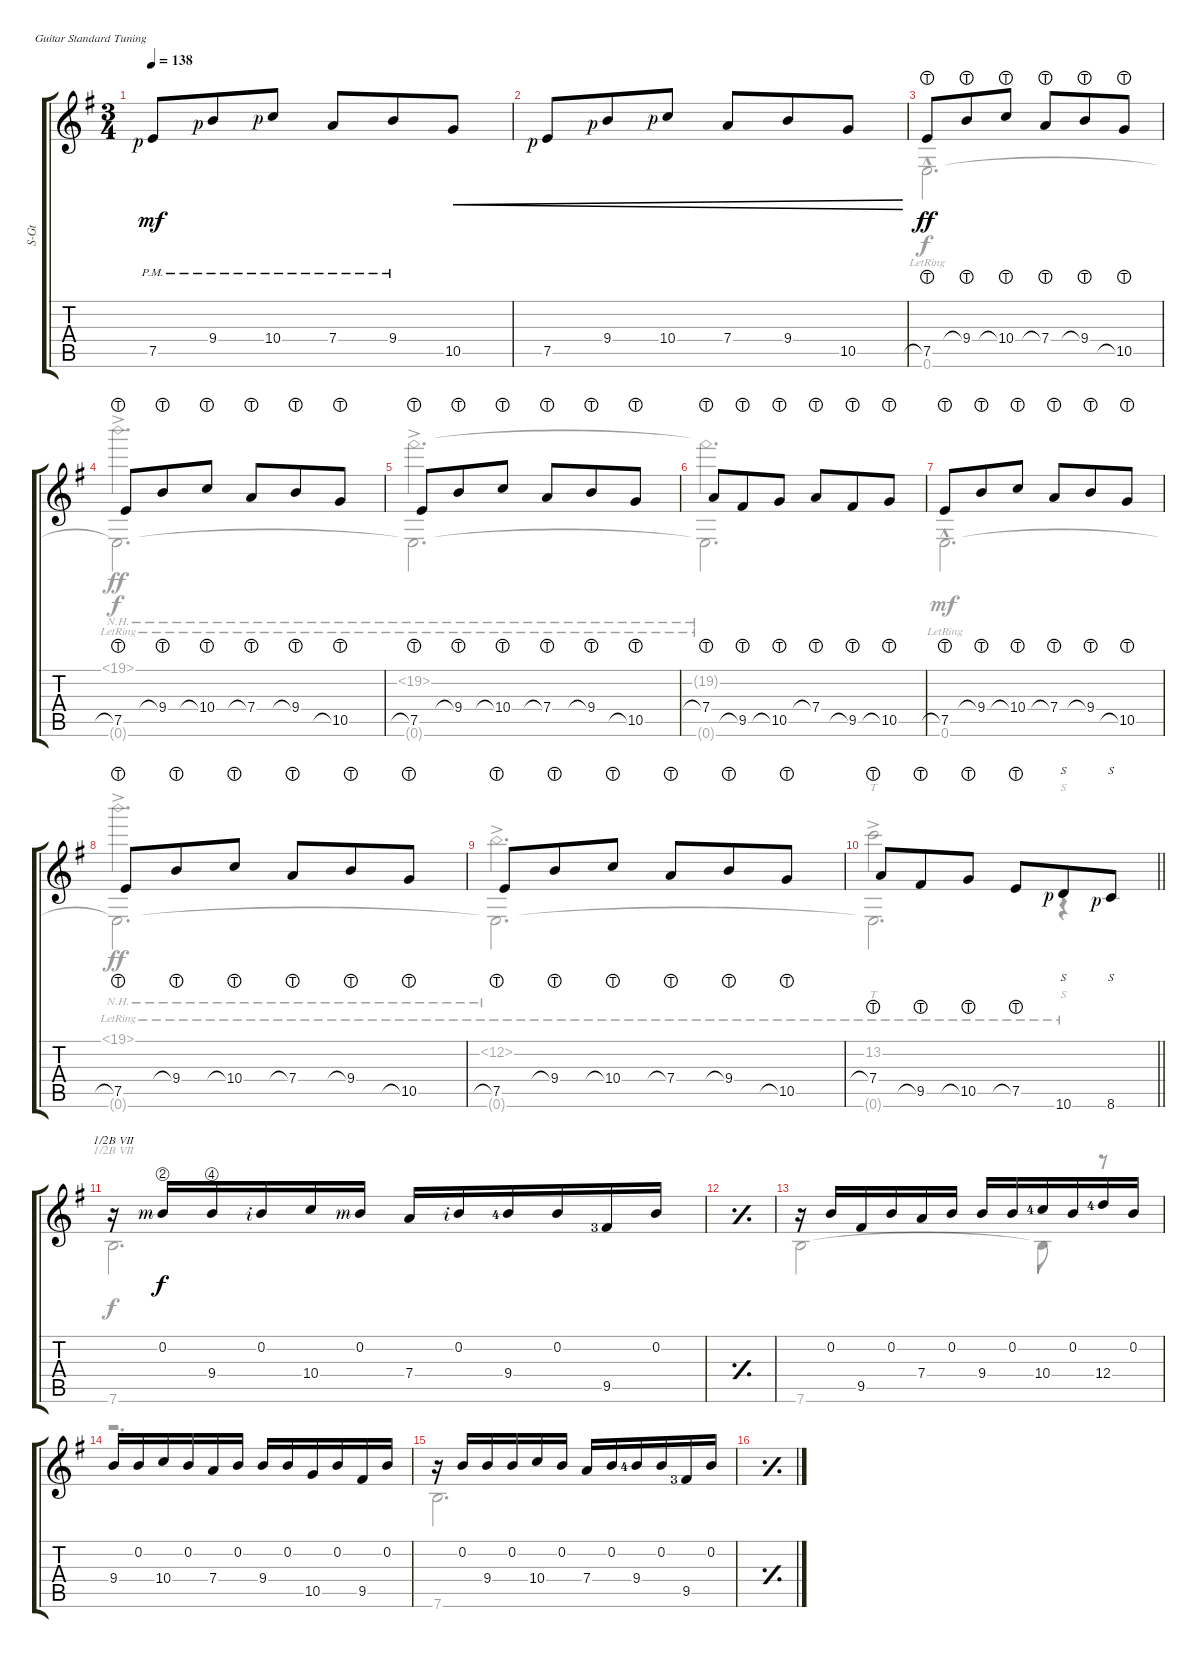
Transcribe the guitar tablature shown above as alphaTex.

\defaultSystemsLayout 4
\bracketExtendMode groupsimilarinstruments
\otherSystemsTrackNameOrientation horizontal
\track ("Steel Guitar" "S-Gt") {instrument acousticguitarsteel}
\staff {score tabs}
\tuning (E4 B3 G3 D3 A2 E2)
\voice
\ts (3 4)
\beaming (8 3 3)
\scale
0.243821
\tempo 138
\accidentals auto
\clef g2
\ottava regular
\simile none
\ks eminor
7.5{pm rf 1 acc forcenatural}.8{dy mf instrument acousticguitarsteel beam Up} 9.4{pm rf 1 acc forcenatural}.8{beam Up} 10.4{pm rf 1 acc forcenatural}.8{beam Up} 7.4{pm acc forcenatural}.8{beam Up} 9.4{pm acc forcenatural}.8{beam Up} 10.5{acc forcenatural}.8{cre beam Up} |
\scale
0.16663 7.5{rf 1 acc forcenatural}.8{cre beam Up} 9.4{rf 1 acc forcenatural}.8{cre beam Up} 10.4{rf 1 acc forcenatural}.8{cre beam Up} 7.4{acc forcenatural}.8{cre beam Up} 9.4{acc forcenatural}.8{cre beam Up} 10.5{acc forcenatural}.8{cre beam Up} |
\scale
0.18831 7.5{lht acc forcenatural}.8{dy ff beam Up} 9.4{lht acc forcenatural}.8{beam Up} 10.4{lht acc forcenatural}.8{beam Up} 7.4{lht acc forcenatural}.8{beam Up} 9.4{lht acc forcenatural}.8{beam Up} 10.5{lht acc forcenatural}.8{beam Up} |
\scale
0.21024 7.5{lht acc forcenatural}.8{beam Up} 9.4{lht acc forcenatural}.8{beam Up} 10.4{lht acc forcenatural}.8{beam Up} 7.4{lht acc forcenatural}.8{beam Up} 9.4{lht acc forcenatural}.8{beam Up} 10.5{lht acc forcenatural}.8{beam Up} |
\scale
0.191445 7.5{lht acc forcenatural}.8{beam Up} 9.4{lht acc forcenatural}.8{beam Up} 10.4{lht acc forcenatural}.8{beam Up} 7.4{lht acc forcenatural}.8{beam Up} 9.4{lht acc forcenatural}.8{beam Up} 10.5{lht acc forcenatural}.8{beam Up} |
7.4{lht acc forcenatural}.8{beam Up} 9.5{lht acc #}.8{beam Up} 10.5{lht acc forcenatural}.8{beam Up} 7.4{lht acc forcenatural}.8{beam Up} 9.5{lht acc #}.8{beam Up} 10.5{lht acc forcenatural}.8{beam Up} |
7.5{lht acc forcenatural}.8{beam Up} 9.4{lht acc forcenatural}.8{beam Up} 10.4{lht acc forcenatural}.8{beam Up} 7.4{lht acc forcenatural}.8{beam Up} 9.4{lht acc forcenatural}.8{beam Up} 10.5{lht acc forcenatural}.8{beam Up} |
7.5{lht acc forcenatural}.8{beam Up} 9.4{lht acc forcenatural}.8{beam Up} 10.4{lht acc forcenatural}.8{beam Up} 7.4{lht acc forcenatural}.8{beam Up} 9.4{lht acc forcenatural}.8{beam Up} 10.5{lht acc forcenatural}.8{beam Up} |
\scale
0.227273 7.5{lht acc forcenatural}.8{beam Up} 9.4{lht acc forcenatural}.8{beam Up} 10.4{lht acc forcenatural}.8{beam Up} 7.4{lht acc forcenatural}.8{beam Up} 9.4{lht acc forcenatural}.8{beam Up} 10.5{lht acc forcenatural}.8{beam Up} |
\scale
0.213726
\scale
0.910696
\barLineRight lightlight
7.4{lht acc forcenatural}.8{beam Up} 9.5{lht acc #}.8{beam Up} 10.5{lht acc forcenatural}.8{beam Up} 7.5{lht acc forcenatural}.8{beam Up} 10.6{rf 1 acc forcenatural}.8{s beam Up} 8.6{rf 1 acc forcenatural}.8{s beam Up} |
\scale
0.280871
\scale
1.70889 r.16{barre (7 half) beam Up} 0.2{string rf 3 acc forcenatural}.16{dy f beam Up} 9.4{string acc forcenatural}.16{beam Up} 0.2{rf 2 acc forcenatural}.16{beam Up} 10.4{acc forcenatural}.16{beam Up} 0.2{rf 3 acc forcenatural}.16{beam Up} 7.4{acc forcenatural}.16{beam Up} 0.2{rf 2 acc forcenatural}.16{beam Up} 9.4{lf 5 acc forcenatural}.16{beam Up} 0.2{acc forcenatural}.16{beam Up} 9.5{lf 4 acc #}.16{beam Up} 0.2{acc forcenatural}.16{beam Up} |
\scale
0.0705329
\simile simple
\scale
0.380415 |
\scale
0.292578
\simile none
r.16{beam Up} 0.2{acc forcenatural}.16{beam Up} 9.5{acc #}.16{beam Up} 0.2{acc forcenatural}.16{beam Up} 7.4{acc forcenatural}.16{beam Up} 0.2{acc forcenatural}.16{beam Up} 9.4{acc forcenatural}.16{beam Up} 0.2{acc forcenatural}.16{beam Up} 10.4{lf 5 acc forcenatural}.16{beam Up} 0.2{acc forcenatural}.16{beam Up} 12.4{lf 5 acc forcenatural}.16{beam Up} 0.2{acc forcenatural}.16{beam Up} |
\scale
0.254567 9.4{acc forcenatural}.16{beam Up} 0.2{acc forcenatural}.16{beam Up} 10.4{acc forcenatural}.16{beam Up} 0.2{acc forcenatural}.16{beam Up} 7.4{acc forcenatural}.16{beam Up} 0.2{acc forcenatural}.16{beam Up} 9.4{acc forcenatural}.16{beam Up} 0.2{acc forcenatural}.16{beam Up} 10.5{acc forcenatural}.16{beam Up} 0.2{acc forcenatural}.16{beam Up} 9.5{acc #}.16{beam Up} 0.2{acc forcenatural}.16{beam Up} |
\scale
0.275307 r.16{beam Up} 0.2{acc forcenatural}.16{beam Up} 9.4{acc forcenatural}.16{beam Up} 0.2{acc forcenatural}.16{beam Up} 10.4{acc forcenatural}.16{beam Up} 0.2{acc forcenatural}.16{beam Up} 7.4{acc forcenatural}.16{beam Up} 0.2{acc forcenatural}.16{beam Up} 9.4{lf 5 acc forcenatural}.16{beam Up} 0.2{acc forcenatural}.16{beam Up} 9.5{lf 4 acc #}.16{beam Up} 0.2{acc forcenatural}.16{beam Up} |
\scale
0.0542102
\simile simple
\scale
0.551478
\voice
\clef g2
\ottava regular
\simile none
\ks eminor
|
|
0.6{hac lr acc forcenatural}.2{d beam Down} |
0.6{t acc forcenatural}.2{d dy ff beam Down} |
0.6{t acc forcenatural}.2{d beam Down} |
0.6{t acc forcenatural}.2{d beam Down} |
0.6{hac lr acc forcenatural}.2{d dy mf beam Down} |
0.6{t acc forcenatural}.2{d dy ff beam Down} |
0.6{t acc forcenatural}.2{d beam Down} |
\scale
0.910696
\barLineRight lightlight
0.6{t acc forcenatural}.2{d beam Down} |
\scale
1.70889 7.6{acc forcenatural}.2{d dy f barre (7 half) beam Down} |
\simile simple
\scale
0.380415 |
\simile none
7.6{acc forcenatural}.2{beam Down} 7.6{t acc forcenatural}.8{beam Down} r.8{beam Down} |
r.2{d beam Down} |
7.6{acc forcenatural}.2{d beam Down} |
\simile simple
\scale
0.551478
\voice
\clef g2
\ottava regular
\simile none
\ks eminor
|
|
|
19.1{nh ac lr acc forcenatural}.2{d beam Down} |
19.2{nh ac lr acc #}.2{d beam Down} |
19.2{nh lr t acc #}.2{d beam Down} |
|
19.1{nh ac lr acc forcenatural}.2{d beam Down} |
12.2{nh ac lr acc forcenatural}.2{d beam Down} |
\scale
0.910696
\barLineRight lightlight
13.2{ac lr acc forcenatural}.2{tt beam Down} r.4{s beam Down} |
\scale
1.70889 |
\simile simple
\scale
0.380415 |
\simile none
|
|
|
\simile simple
\scale
0.551478
